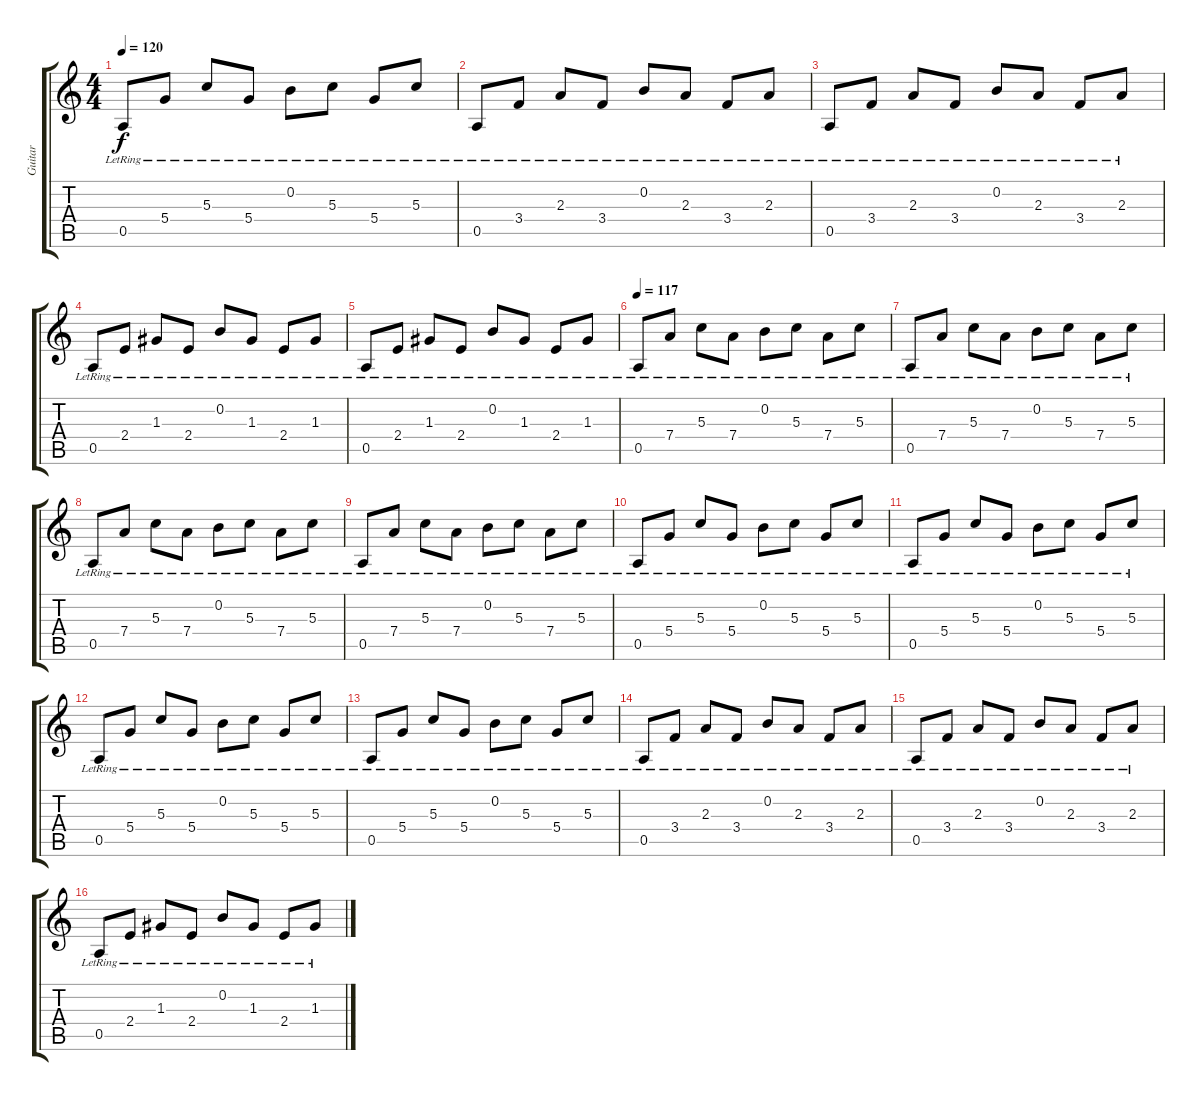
\track ("Guitar" "Guitar") {instrument electricguitarclean}
\staff {score tabs}
\tuning (E4 B3 G3 D3 A2 E2) {hide}
\ts (4 4)
\tempo 120
\clef g2
\ks c
0.5{lr}.8{dy f} 5.4{lr}.8 5.3{lr}.8 5.4{lr}.8 0.2{lr}.8 5.3{lr}.8 5.4{lr}.8 5.3{lr}.8 |
0.5{lr}.8 3.4{lr}.8 2.3{lr}.8 3.4{lr}.8 0.2{lr}.8 2.3{lr}.8 3.4{lr}.8 2.3{lr}.8 |
0.5{lr}.8 3.4{lr}.8 2.3{lr}.8 3.4{lr}.8 0.2{lr}.8 2.3{lr}.8 3.4{lr}.8 2.3{lr}.8 |
0.5{lr}.8 2.4{lr}.8 1.3{lr}.8 2.4{lr}.8 0.2{lr}.8 1.3{lr}.8 2.4{lr}.8 1.3{lr}.8 |
0.5{lr}.8 2.4{lr}.8 1.3{lr}.8 2.4{lr}.8 0.2{lr}.8 1.3{lr}.8 2.4{lr}.8 1.3{lr}.8 |
\tempo 117
0.5{lr}.8 7.4{lr}.8 5.3{lr}.8 7.4{lr}.8 0.2{lr}.8 5.3{lr}.8 7.4{lr}.8 5.3{lr}.8 |
0.5{lr}.8 7.4{lr}.8 5.3{lr}.8 7.4{lr}.8 0.2{lr}.8 5.3{lr}.8 7.4{lr}.8 5.3{lr}.8 |
0.5{lr}.8 7.4{lr}.8 5.3{lr}.8 7.4{lr}.8 0.2{lr}.8 5.3{lr}.8 7.4{lr}.8 5.3{lr}.8 |
0.5{lr}.8 7.4{lr}.8 5.3{lr}.8 7.4{lr}.8 0.2{lr}.8 5.3{lr}.8 7.4{lr}.8 5.3{lr}.8 |
0.5{lr}.8 5.4{lr}.8 5.3{lr}.8 5.4{lr}.8 0.2{lr}.8 5.3{lr}.8 5.4{lr}.8 5.3{lr}.8 |
0.5{lr}.8 5.4{lr}.8 5.3{lr}.8 5.4{lr}.8 0.2{lr}.8 5.3{lr}.8 5.4{lr}.8 5.3{lr}.8 |
0.5{lr}.8 5.4{lr}.8 5.3{lr}.8 5.4{lr}.8 0.2{lr}.8 5.3{lr}.8 5.4{lr}.8 5.3{lr}.8 |
0.5{lr}.8 5.4{lr}.8 5.3{lr}.8 5.4{lr}.8 0.2{lr}.8 5.3{lr}.8 5.4{lr}.8 5.3{lr}.8 |
0.5{lr}.8 3.4{lr}.8 2.3{lr}.8 3.4{lr}.8 0.2{lr}.8 2.3{lr}.8 3.4{lr}.8 2.3{lr}.8 |
0.5{lr}.8 3.4{lr}.8 2.3{lr}.8 3.4{lr}.8 0.2{lr}.8 2.3{lr}.8 3.4{lr}.8 2.3{lr}.8 |
0.5{lr}.8 2.4{lr}.8 1.3{lr}.8 2.4{lr}.8 0.2{lr}.8 1.3{lr}.8 2.4{lr}.8 1.3{lr}.8
